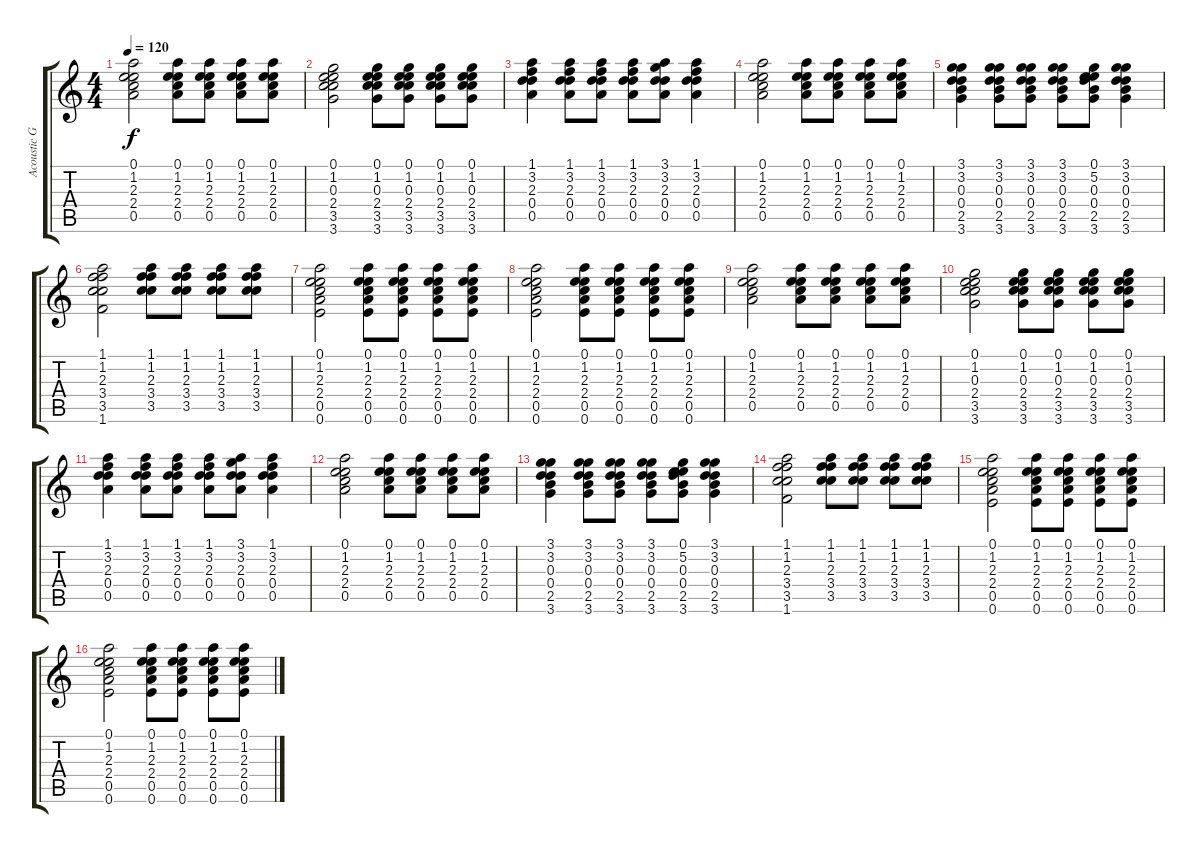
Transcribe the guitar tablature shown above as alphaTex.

\track ("Acoustic Guitar" "Acoustic G") {instrument acousticguitarsteel}
\staff {score tabs}
\tuning (E4 B3 G4 D4 A3 E3) {hide}
\ts (4 4)
\tempo 120
\clef g2
\ks c
(0.1 1.2 2.3 2.4 0.5).2{dy f instrument acousticguitarsteel} (0.1 1.2 2.3 2.4 0.5).8 (0.1 1.2 2.3 2.4 0.5).8 (0.1 1.2 2.3 2.4 0.5).8 (0.1 1.2 2.3 2.4 0.5).8 |
(0.1 1.2 0.3 2.4 3.5 3.6).2 (0.1 1.2 0.3 2.4 3.5 3.6).8 (0.1 1.2 0.3 2.4 3.5 3.6).8 (0.1 1.2 0.3 2.4 3.5 3.6).8 (0.1 1.2 0.3 2.4 3.5 3.6).8 |
(1.1 3.2 2.3 0.4 0.5).4 (1.1 3.2 2.3 0.4 0.5).8 (1.1 3.2 2.3 0.4 0.5).8 (1.1 3.2 2.3 0.4 0.5).8 (3.1 3.2 2.3 0.4 0.5).8 (1.1 3.2 2.3 0.4 0.5).4 |
(0.1 1.2 2.3 2.4 0.5).2 (0.1 1.2 2.3 2.4 0.5).8 (0.1 1.2 2.3 2.4 0.5).8 (0.1 1.2 2.3 2.4 0.5).8 (0.1 1.2 2.3 2.4 0.5).8 |
(3.1 3.2 0.3 0.4 2.5 3.6).4 (3.1 3.2 0.3 0.4 2.5 3.6).8 (3.1 3.2 0.3 0.4 2.5 3.6).8 (3.1 3.2 0.3 0.4 2.5 3.6).8 (0.1 5.2 0.3 0.4 2.5 3.6).8 (3.1 3.2 0.3 0.4 2.5 3.6).4 |
(1.1 1.2 2.3 3.4 3.5 1.6).2 (1.1 1.2 2.3 3.4 3.5).8 (1.1 1.2 2.3 3.4 3.5).8 (1.1 1.2 2.3 3.4 3.5).8 (1.1 1.2 2.3 3.4 3.5).8 |
(0.1 1.2 2.3 2.4 0.5 0.6).2 (0.1 1.2 2.3 2.4 0.5 0.6).8 (0.1 1.2 2.3 2.4 0.5 0.6).8 (0.1 1.2 2.3 2.4 0.5 0.6).8 (0.1 1.2 2.3 2.4 0.5 0.6).8 |
(0.1 1.2 2.3 2.4 0.5 0.6).2 (0.1 1.2 2.3 2.4 0.5 0.6).8 (0.1 1.2 2.3 2.4 0.5 0.6).8 (0.1 1.2 2.3 2.4 0.5 0.6).8 (0.1 1.2 2.3 2.4 0.5 0.6).8 |
(0.1 1.2 2.3 2.4 0.5).2 (0.1 1.2 2.3 2.4 0.5).8 (0.1 1.2 2.3 2.4 0.5).8 (0.1 1.2 2.3 2.4 0.5).8 (0.1 1.2 2.3 2.4 0.5).8 |
(0.1 1.2 0.3 2.4 3.5 3.6).2 (0.1 1.2 0.3 2.4 3.5 3.6).8 (0.1 1.2 0.3 2.4 3.5 3.6).8 (0.1 1.2 0.3 2.4 3.5 3.6).8 (0.1 1.2 0.3 2.4 3.5 3.6).8 |
(1.1 3.2 2.3 0.4 0.5).4 (1.1 3.2 2.3 0.4 0.5).8 (1.1 3.2 2.3 0.4 0.5).8 (1.1 3.2 2.3 0.4 0.5).8 (3.1 3.2 2.3 0.4 0.5).8 (1.1 3.2 2.3 0.4 0.5).4 |
(0.1 1.2 2.3 2.4 0.5).2 (0.1 1.2 2.3 2.4 0.5).8 (0.1 1.2 2.3 2.4 0.5).8 (0.1 1.2 2.3 2.4 0.5).8 (0.1 1.2 2.3 2.4 0.5).8 |
(3.1 3.2 0.3 0.4 2.5 3.6).4 (3.1 3.2 0.3 0.4 2.5 3.6).8 (3.1 3.2 0.3 0.4 2.5 3.6).8 (3.1 3.2 0.3 0.4 2.5 3.6).8 (0.1 5.2 0.3 0.4 2.5 3.6).8 (3.1 3.2 0.3 0.4 2.5 3.6).4 |
(1.1 1.2 2.3 3.4 3.5 1.6).2 (1.1 1.2 2.3 3.4 3.5).8 (1.1 1.2 2.3 3.4 3.5).8 (1.1 1.2 2.3 3.4 3.5).8 (1.1 1.2 2.3 3.4 3.5).8 |
(0.1 1.2 2.3 2.4 0.5 0.6).2 (0.1 1.2 2.3 2.4 0.5 0.6).8 (0.1 1.2 2.3 2.4 0.5 0.6).8 (0.1 1.2 2.3 2.4 0.5 0.6).8 (0.1 1.2 2.3 2.4 0.5 0.6).8 |
(0.1 1.2 2.3 2.4 0.5 0.6).2 (0.1 1.2 2.3 2.4 0.5 0.6).8 (0.1 1.2 2.3 2.4 0.5 0.6).8 (0.1 1.2 2.3 2.4 0.5 0.6).8 (0.1 1.2 2.3 2.4 0.5 0.6).8
